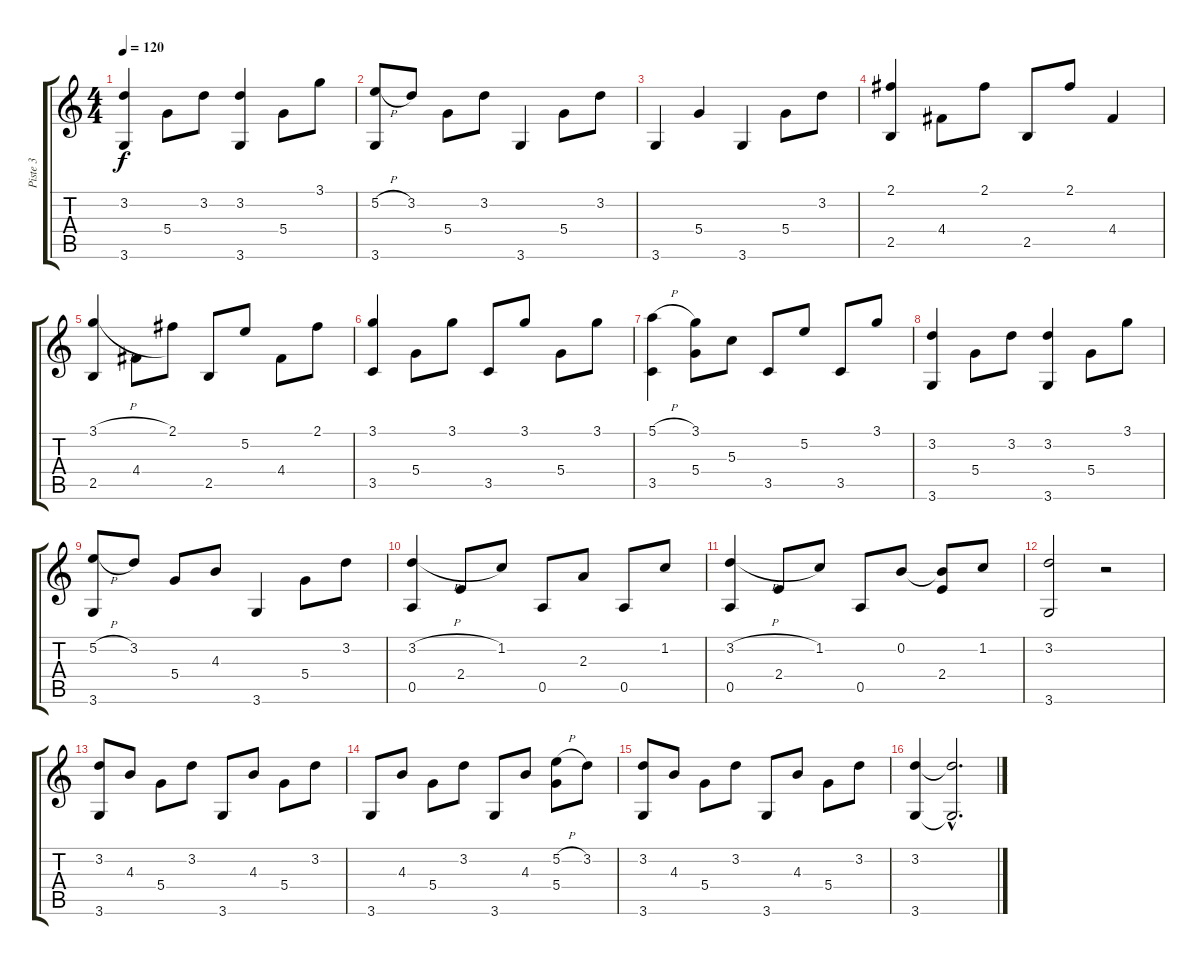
\track ("Piste 3" "Piste 3") {instrument acousticguitarsteel}
\staff {score tabs}
\tuning (E4 B3 G3 D3 A2 E2) {hide}
\ts (4 4)
\tempo 120
\clef g2
\ks c
(3.2 3.6).4{dy f} 5.4.8 3.2.8 (3.2 3.6).4 5.4.8 3.1.8 |
(5.2{h} 3.6).8 3.2.8 5.4.8 3.2.8 3.6.4 5.4.8 3.2.8 |
3.6.4 5.4.4 3.6.4 5.4.8 3.2.8 |
(2.1 2.5).4 4.4.8 2.1.8 2.5.8 2.1.8 4.4.4 |
(3.1{h} 2.5).4 4.4.8 2.1.8 2.5.8 5.2.8 4.4.8 2.1.8 |
(3.1 3.5).4 5.4.8 3.1.8 3.5.8 3.1.8 5.4.8 3.1.8 |
(5.1{h} 3.5).4 (3.1 5.4).8 5.3.8 3.5.8 5.2.8 3.5.8 3.1.8 |
(3.2 3.6).4 5.4.8 3.2.8 (3.2 3.6).4 5.4.8 3.1.8 |
(5.2{h} 3.6).8 3.2.8 5.4.8 4.3.8 3.6.4 5.4.8 3.2.8 |
(3.2{h} 0.5).4 2.4.8 1.2.8 0.5.8 2.3.8 0.5.8 1.2.8 |
(3.2{h} 0.5).4 2.4.8 1.2.8 0.5.8 0.2.8 (0.2{t} 2.4).8 1.2.8 |
(3.2 3.6).2 r.2 |
(3.2 3.6).8 4.3.8 5.4.8 3.2.8 3.6.8 4.3.8 5.4.8 3.2.8 |
3.6.8 4.3.8 5.4.8 3.2.8 3.6.8 4.3.8 (5.2{h} 5.4).8 3.2.8 |
(3.2 3.6).8 4.3.8 5.4.8 3.2.8 3.6.8 4.3.8 5.4.8 3.2.8 |
(3.2 3.6).4 (3.2{hac t} 3.6{hac t}).2{d}
